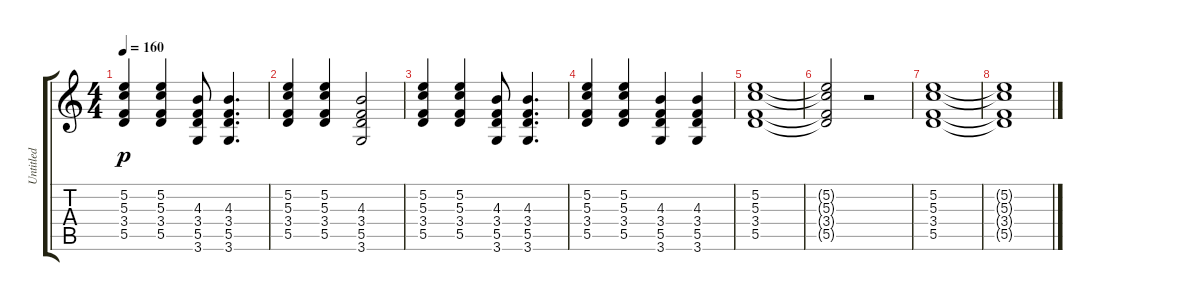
\track ("Untitled" "Untitled") {instrument acousticguitarnylon}
\staff {score tabs}
\tuning (E4 B3 G3 D3 A2 E2) {hide}
\ts (4 4)
\tempo 160
\clef g2
\ks c
(5.2 5.3 3.4 5.5).4{dy p} (5.2 5.3 3.4 5.5).4 (4.3 3.4 5.5 3.6).8 (4.3 3.4 5.5 3.6).4{d} |
(5.2 5.3 3.4 5.5).4 (5.2 5.3 3.4 5.5).4 (4.3 3.4 5.5 3.6).2 |
(5.2 5.3 3.4 5.5).4 (5.2 5.3 3.4 5.5).4 (4.3 3.4 5.5 3.6).8 (4.3 3.4 5.5 3.6).4{d} |
(5.2 5.3 3.4 5.5).4 (5.2 5.3 3.4 5.5).4 (4.3 3.4 5.5 3.6).4 (4.3 3.4 5.5 3.6).4 |
(5.2 5.3 3.4 5.5).1 |
(5.2{t} 5.3{t} 3.4{t} 5.5{t}).2 r.2 |
(5.2 5.3 3.4 5.5).1 |
(5.2{t} 5.3{t} 3.4{t} 5.5{t}).1
